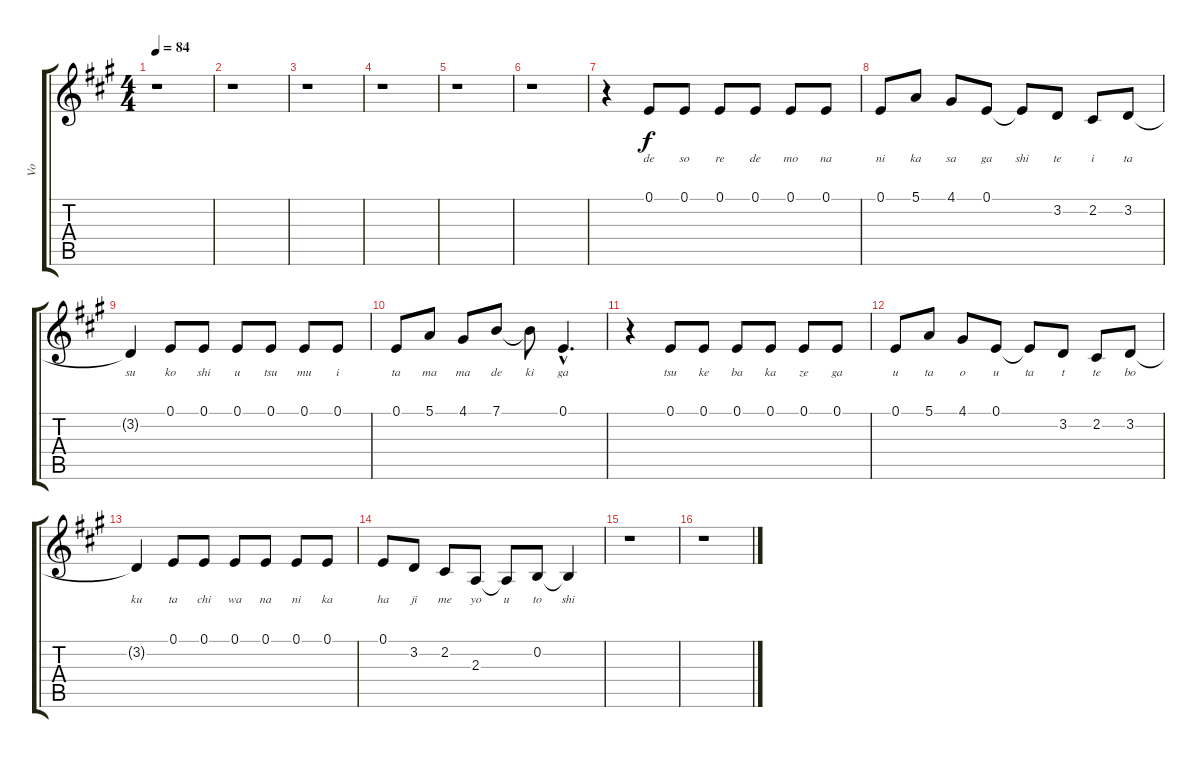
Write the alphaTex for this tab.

\track ("Vo" "Vo") {instrument flute}
\staff {score tabs}
\tuning (E4 B3 G3 D3 A2 E2) {hide}
\ts (4 4)
\tempo 84
\clef g2
\ks a
r.1{dy f} |
r.1 |
r.1 |
r.1 |
r.1 |
r.1 |
r.4 0.1.8{lyrics (0 "de") lyrics (1 "") lyrics (2 "") lyrics (3 "") lyrics (4 "")} 0.1.8{lyrics (0 "so") lyrics (1 "") lyrics (2 "") lyrics (3 "") lyrics (4 "")} 0.1.8{lyrics (0 "re") lyrics (1 "") lyrics (2 "") lyrics (3 "") lyrics (4 "")} 0.1.8{lyrics (0 "de") lyrics (1 "") lyrics (2 "") lyrics (3 "") lyrics (4 "")} 0.1.8{lyrics (0 "mo") lyrics (1 "") lyrics (2 "") lyrics (3 "") lyrics (4 "")} 0.1.8{lyrics (0 "na") lyrics (1 "") lyrics (2 "") lyrics (3 "") lyrics (4 "")} |
0.1.8{lyrics (0 "ni") lyrics (1 "") lyrics (2 "") lyrics (3 "") lyrics (4 "")} 5.1.8{lyrics (0 "ka") lyrics (1 "") lyrics (2 "") lyrics (3 "") lyrics (4 "")} 4.1.8{lyrics (0 "sa") lyrics (1 "") lyrics (2 "") lyrics (3 "") lyrics (4 "")} 0.1.8{lyrics (0 "ga") lyrics (1 "") lyrics (2 "") lyrics (3 "") lyrics (4 "")} 0.1{t}.8{lyrics (0 "shi") lyrics (1 "") lyrics (2 "") lyrics (3 "") lyrics (4 "")} 3.2.8{lyrics (0 "te") lyrics (1 "") lyrics (2 "") lyrics (3 "") lyrics (4 "")} 2.2.8{lyrics (0 "i") lyrics (1 "") lyrics (2 "") lyrics (3 "") lyrics (4 "")} 3.2.8{lyrics (0 "ta") lyrics (1 "") lyrics (2 "") lyrics (3 "") lyrics (4 "")} |
3.2{t}.4{lyrics (0 "su") lyrics (1 "") lyrics (2 "") lyrics (3 "") lyrics (4 "")} 0.1.8{lyrics (0 "ko") lyrics (1 "") lyrics (2 "") lyrics (3 "") lyrics (4 "")} 0.1.8{lyrics (0 "shi") lyrics (1 "") lyrics (2 "") lyrics (3 "") lyrics (4 "")} 0.1.8{lyrics (0 "u") lyrics (1 "") lyrics (2 "") lyrics (3 "") lyrics (4 "")} 0.1.8{lyrics (0 "tsu") lyrics (1 "") lyrics (2 "") lyrics (3 "") lyrics (4 "")} 0.1.8{lyrics (0 "mu") lyrics (1 "") lyrics (2 "") lyrics (3 "") lyrics (4 "")} 0.1.8{lyrics (0 "i") lyrics (1 "") lyrics (2 "") lyrics (3 "") lyrics (4 "")} |
0.1.8{lyrics (0 "ta") lyrics (1 "") lyrics (2 "") lyrics (3 "") lyrics (4 "")} 5.1.8{lyrics (0 "ma") lyrics (1 "") lyrics (2 "") lyrics (3 "") lyrics (4 "")} 4.1.8{lyrics (0 "ma") lyrics (1 "") lyrics (2 "") lyrics (3 "") lyrics (4 "")} 7.1.8{lyrics (0 "de") lyrics (1 "") lyrics (2 "") lyrics (3 "") lyrics (4 "")} 7.1{t}.8{lyrics (0 "ki") lyrics (1 "") lyrics (2 "") lyrics (3 "") lyrics (4 "")} 0.1{hac}.4{d lyrics (0 "ga") lyrics (1 "") lyrics (2 "") lyrics (3 "") lyrics (4 "")} |
r.4 0.1.8{lyrics (0 "tsu") lyrics (1 "") lyrics (2 "") lyrics (3 "") lyrics (4 "")} 0.1.8{lyrics (0 "ke") lyrics (1 "") lyrics (2 "") lyrics (3 "") lyrics (4 "")} 0.1.8{lyrics (0 "ba") lyrics (1 "") lyrics (2 "") lyrics (3 "") lyrics (4 "")} 0.1.8{lyrics (0 "ka") lyrics (1 "") lyrics (2 "") lyrics (3 "") lyrics (4 "")} 0.1.8{lyrics (0 "ze") lyrics (1 "") lyrics (2 "") lyrics (3 "") lyrics (4 "")} 0.1.8{lyrics (0 "ga") lyrics (1 "") lyrics (2 "") lyrics (3 "") lyrics (4 "")} |
0.1.8{lyrics (0 "u") lyrics (1 "") lyrics (2 "") lyrics (3 "") lyrics (4 "")} 5.1.8{lyrics (0 "ta") lyrics (1 "") lyrics (2 "") lyrics (3 "") lyrics (4 "")} 4.1.8{lyrics (0 "o") lyrics (1 "") lyrics (2 "") lyrics (3 "") lyrics (4 "")} 0.1.8{lyrics (0 "u") lyrics (1 "") lyrics (2 "") lyrics (3 "") lyrics (4 "")} 0.1{t}.8{lyrics (0 "ta") lyrics (1 "") lyrics (2 "") lyrics (3 "") lyrics (4 "")} 3.2.8{lyrics (0 "t") lyrics (1 "") lyrics (2 "") lyrics (3 "") lyrics (4 "")} 2.2.8{lyrics (0 "te") lyrics (1 "") lyrics (2 "") lyrics (3 "") lyrics (4 "")} 3.2.8{lyrics (0 "bo") lyrics (1 "") lyrics (2 "") lyrics (3 "") lyrics (4 "")} |
3.2{t}.4{lyrics (0 "ku") lyrics (1 "") lyrics (2 "") lyrics (3 "") lyrics (4 "")} 0.1.8{lyrics (0 "ta") lyrics (1 "") lyrics (2 "") lyrics (3 "") lyrics (4 "")} 0.1.8{lyrics (0 "chi") lyrics (1 "") lyrics (2 "") lyrics (3 "") lyrics (4 "")} 0.1.8{lyrics (0 "wa") lyrics (1 "") lyrics (2 "") lyrics (3 "") lyrics (4 "")} 0.1.8{lyrics (0 "na") lyrics (1 "") lyrics (2 "") lyrics (3 "") lyrics (4 "")} 0.1.8{lyrics (0 "ni") lyrics (1 "") lyrics (2 "") lyrics (3 "") lyrics (4 "")} 0.1.8{lyrics (0 "ka") lyrics (1 "") lyrics (2 "") lyrics (3 "") lyrics (4 "")} |
0.1.8{lyrics (0 "ha") lyrics (1 "") lyrics (2 "") lyrics (3 "") lyrics (4 "")} 3.2.8{lyrics (0 "ji") lyrics (1 "") lyrics (2 "") lyrics (3 "") lyrics (4 "")} 2.2.8{lyrics (0 "me") lyrics (1 "") lyrics (2 "") lyrics (3 "") lyrics (4 "")} 2.3.8{lyrics (0 "yo") lyrics (1 "") lyrics (2 "") lyrics (3 "") lyrics (4 "")} 2.3{t}.8{lyrics (0 "u") lyrics (1 "") lyrics (2 "") lyrics (3 "") lyrics (4 "")} 0.2.8{lyrics (0 "to") lyrics (1 "") lyrics (2 "") lyrics (3 "") lyrics (4 "")} 0.2{t}.4{lyrics (0 "shi") lyrics (1 "") lyrics (2 "") lyrics (3 "") lyrics (4 "")} |
r.1 |
r.1
